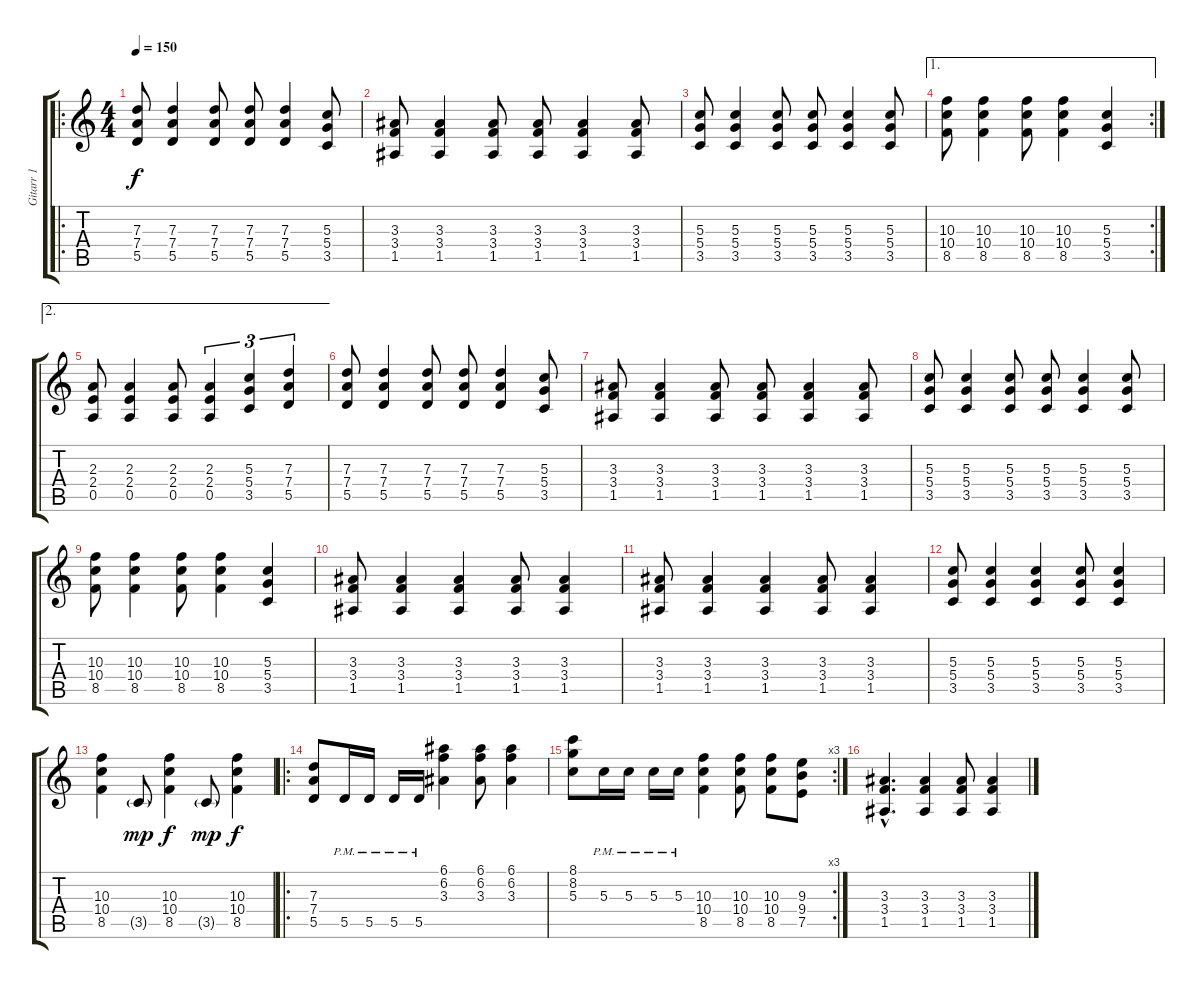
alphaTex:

\track ("Gitarr 1" "Gitarr 1") {instrument overdrivenguitar}
\staff {score tabs}
\tuning (E4 B3 G3 D3 A2 E2) {hide}
\ro
\ts (4 4)
\tempo 150
\clef g2
\ks c
(7.3 7.4 5.5).8{dy f} (7.3 7.4 5.5).4 (7.3 7.4 5.5).8 (7.3 7.4 5.5).8 (7.3 7.4 5.5).4 (5.3 5.4 3.5).8 |
(3.3 3.4 1.5).8 (3.3 3.4 1.5).4 (3.3 3.4 1.5).8 (3.3 3.4 1.5).8 (3.3 3.4 1.5).4 (3.3 3.4 1.5).8 |
(5.3 5.4 3.5).8 (5.3 5.4 3.5).4 (5.3 5.4 3.5).8 (5.3 5.4 3.5).8 (5.3 5.4 3.5).4 (5.3 5.4 3.5).8 |
\ae 1
\rc 2
(10.3 10.4 8.5).8 (10.3 10.4 8.5).4 (10.3 10.4 8.5).8 (10.3 10.4 8.5).4 (5.3 5.4 3.5).4 |
\ae 2
(2.3 2.4 0.5).8 (2.3 2.4 0.5).4 (2.3 2.4 0.5).8 (2.3 2.4 0.5).4{tu (3 2)} (5.3 5.4 3.5).4{tu (3 2)} (7.3 7.4 5.5).4{tu (3 2)} |
(7.3 7.4 5.5).8 (7.3 7.4 5.5).4 (7.3 7.4 5.5).8 (7.3 7.4 5.5).8 (7.3 7.4 5.5).4 (5.3 5.4 3.5).8 |
(3.3 3.4 1.5).8 (3.3 3.4 1.5).4 (3.3 3.4 1.5).8 (3.3 3.4 1.5).8 (3.3 3.4 1.5).4 (3.3 3.4 1.5).8 |
(5.3 5.4 3.5).8 (5.3 5.4 3.5).4 (5.3 5.4 3.5).8 (5.3 5.4 3.5).8 (5.3 5.4 3.5).4 (5.3 5.4 3.5).8 |
(10.3 10.4 8.5).8 (10.3 10.4 8.5).4 (10.3 10.4 8.5).8 (10.3 10.4 8.5).4 (5.3 5.4 3.5).4 |
(3.3 3.4 1.5).8 (3.3 3.4 1.5).4 (3.3 3.4 1.5).4 (3.3 3.4 1.5).8 (3.3 3.4 1.5).4 |
(3.3 3.4 1.5).8 (3.3 3.4 1.5).4 (3.3 3.4 1.5).4 (3.3 3.4 1.5).8 (3.3 3.4 1.5).4 |
(5.3 5.4 3.5).8 (5.3 5.4 3.5).4 (5.3 5.4 3.5).4 (5.3 5.4 3.5).8 (5.3 5.4 3.5).4 |
(10.3 10.4 8.5).4 3.5{g}.8{dy mp} (10.3 10.4 8.5).4{dy f} 3.5{g}.8{dy mp} (10.3 10.4 8.5).4{dy f} |
\ro
(7.3 7.4 5.5).8 5.5{pm}.16 5.5{pm}.16 5.5{pm}.16 5.5{pm}.16 (6.1 6.2 3.3).4 (6.1 6.2 3.3).8 (6.1 6.2 3.3).4 |
\rc 3
(8.1 8.2 5.3).8 5.3{pm}.16 5.3{pm}.16 5.3{pm}.16 5.3{pm}.16 (10.3 10.4 8.5).4 (10.3 10.4 8.5).8 (10.3 10.4 8.5).8 (9.3 9.4 7.5).8 |
(3.3{hac} 3.4{hac} 1.5{hac}).4{d} (3.3 3.4 1.5).4 (3.3 3.4 1.5).8 (3.3 3.4 1.5).4
